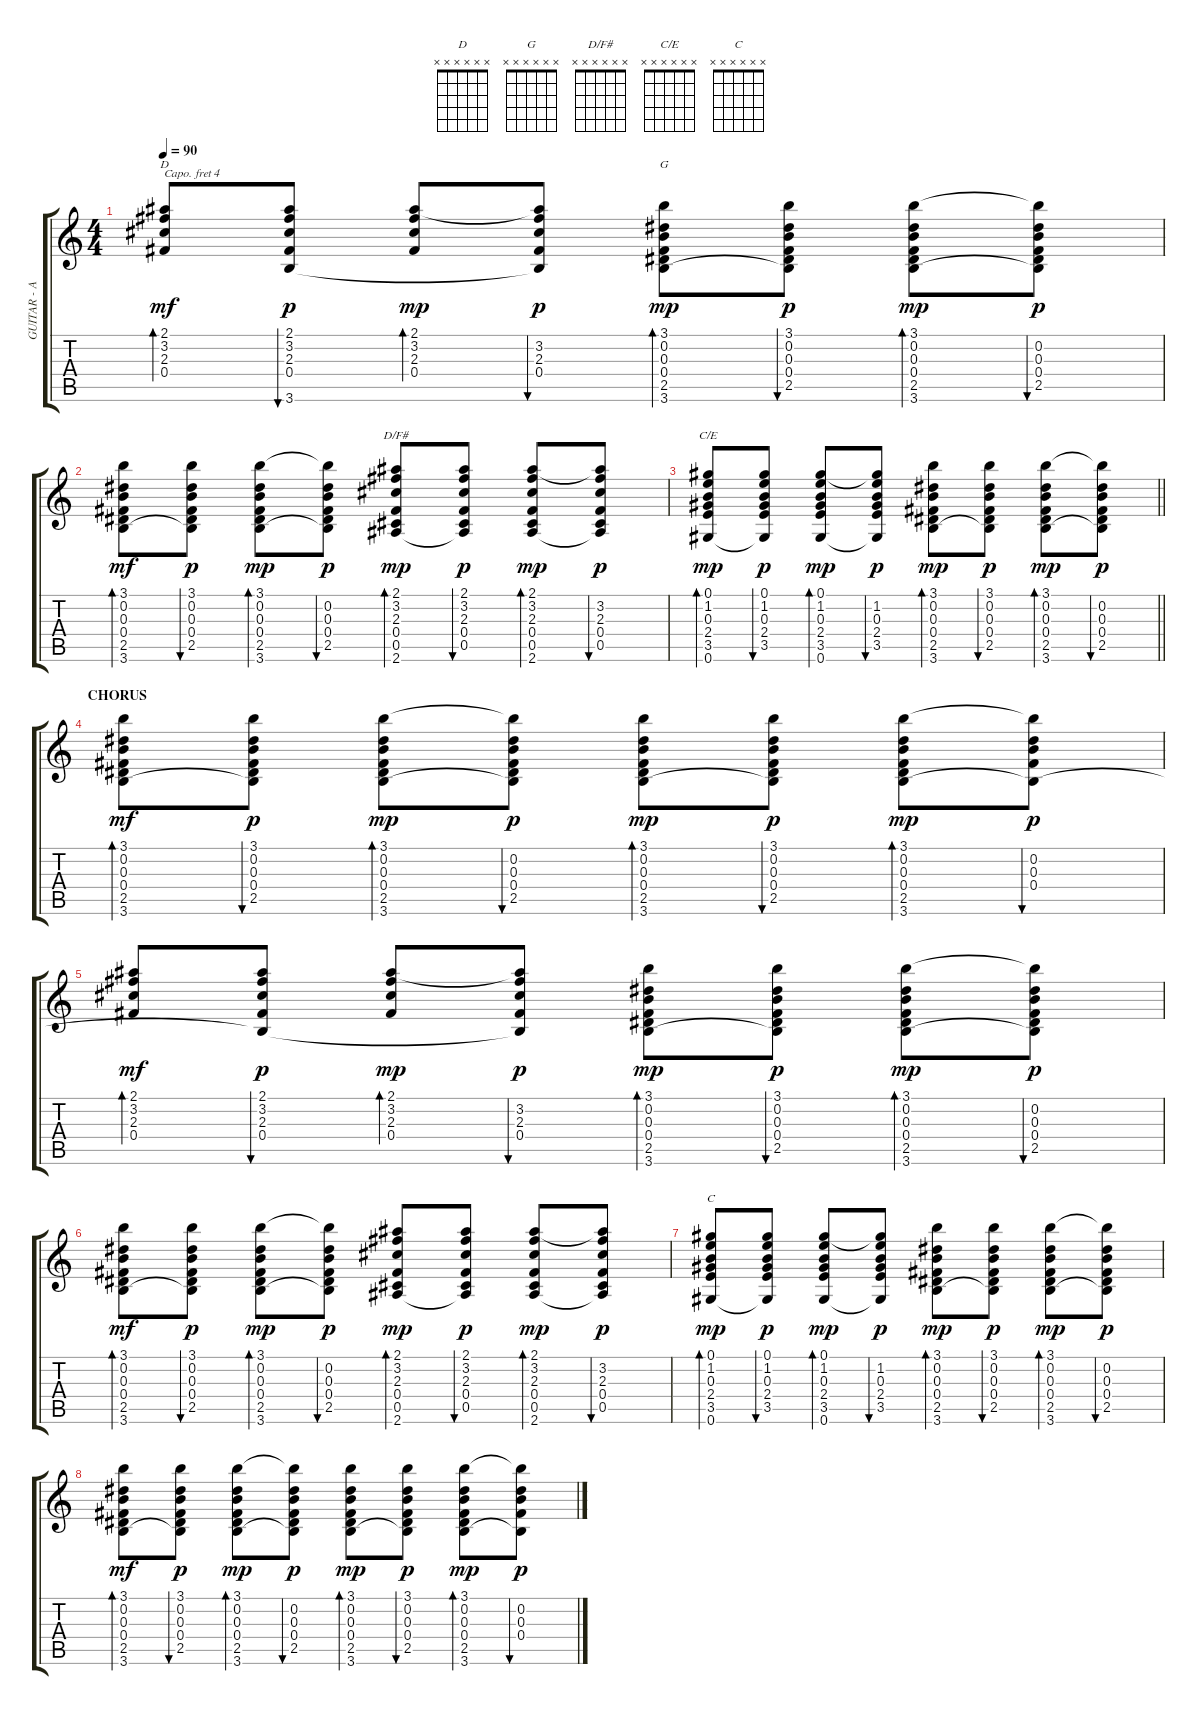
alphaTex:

\track ("GUITAR - Acoustic" "GUITAR - A") {instrument acousticguitarsteel}
\staff {score tabs}
\capo 4
\tuning (E4 B3 G3 D3 A2 E2) {hide}
\chord ("D" x x x x x x)
\chord ("G" x x x x x x)
\chord ("D/F#" x x x x x x)
\chord ("C/E" x x x x x x)
\chord ("C" x x x x x x)
\ts (4 4)
\tempo 90
\clef g2
\ks c
(2.1 3.2 2.3 0.4).8{bd 30 ch "D" dy mf} (2.1 3.2 2.3 0.4 3.6{t}).8{bu 30 dy p} (2.1 3.2 2.3 0.4).8{bd 30 dy mp} (2.1{t} 3.2 2.3 0.4 3.6{t}).8{bu 30 dy p} (3.1 0.2 0.3 0.4 2.5 3.6).8{bd 30 ch "G" dy mp} (3.1 0.2 0.3 0.4 2.5 3.6{t}).8{bu 30 dy p} (3.1 0.2 0.3 0.4 2.5 3.6).8{bd 30 dy mp} (3.1{t} 0.2 0.3 0.4 2.5 3.6{t}).8{bu 30 dy p} |
(3.1 0.2 0.3 0.4 2.5 3.6).8{bd 30 dy mf} (3.1 0.2 0.3 0.4 2.5 3.6{t}).8{bu 30 dy p} (3.1 0.2 0.3 0.4 2.5 3.6).8{bd 30 dy mp} (3.1{t} 0.2 0.3 0.4 2.5 3.6{t}).8{bu 30 dy p} (2.1 3.2 2.3 0.4 0.5 2.6).8{bd 30 ch "D/F#" dy mp} (2.1 3.2 2.3 0.4 0.5 2.6{t}).8{bu 30 dy p} (2.1 3.2 2.3 0.4 0.5 2.6).8{bd 30 dy mp} (2.1{t} 3.2 2.3 0.4 0.5 2.6{t}).8{bu 30 dy p} |
\barLineRight lightlight
(0.1 1.2 0.3 2.4 3.5 0.6).8{bd 30 ch "C/E" dy mp} (0.1 1.2 0.3 2.4 3.5 0.6{t}).8{bu 30 dy p} (0.1 1.2 0.3 2.4 3.5 0.6).8{bd 30 dy mp} (0.1{t} 1.2 0.3 2.4 3.5 0.6{t}).8{bu 30 dy p} (3.1 0.2 0.3 0.4 2.5 3.6).8{bd 30 dy mp} (3.1 0.2 0.3 0.4 2.5 3.6{t}).8{bu 30 dy p} (3.1 0.2 0.3 0.4 2.5 3.6).8{bd 30 dy mp} (3.1{t} 0.2 0.3 0.4 2.5 3.6{t}).8{bu 30 dy p} |
\section ("" "CHORUS")
(3.1 0.2 0.3 0.4 2.5 3.6).8{bd 30 dy mf} (3.1 0.2 0.3 0.4 2.5 3.6{t}).8{bu 30 dy p} (3.1 0.2 0.3 0.4 2.5 3.6).8{bd 30 dy mp} (3.1{t} 0.2 0.3 0.4 2.5 3.6{t}).8{bu 30 dy p} (3.1 0.2 0.3 0.4 2.5 3.6).8{bd 30 dy mp} (3.1 0.2 0.3 0.4 2.5 3.6{t}).8{bu 30 dy p} (3.1 0.2 0.3 0.4 2.5 3.6).8{bd 30 dy mp} (3.1{t} 0.2 0.3 0.4 3.6{t}).8{bu 30 dy p} |
(2.1 3.2 2.3 0.4).8{bd 30 dy mf} (2.1 3.2 2.3 0.4 3.6{t}).8{bu 30 dy p} (2.1 3.2 2.3 0.4).8{bd 30 dy mp} (2.1{t} 3.2 2.3 0.4 3.6{t}).8{bu 30 dy p} (3.1 0.2 0.3 0.4 2.5 3.6).8{bd 30 dy mp} (3.1 0.2 0.3 0.4 2.5 3.6{t}).8{bu 30 dy p} (3.1 0.2 0.3 0.4 2.5 3.6).8{bd 30 dy mp} (3.1{t} 0.2 0.3 0.4 2.5 3.6{t}).8{bu 30 dy p} |
(3.1 0.2 0.3 0.4 2.5 3.6).8{bd 30 dy mf} (3.1 0.2 0.3 0.4 2.5 3.6{t}).8{bu 30 dy p} (3.1 0.2 0.3 0.4 2.5 3.6).8{bd 30 dy mp} (3.1{t} 0.2 0.3 0.4 2.5 3.6{t}).8{bu 30 dy p} (2.1 3.2 2.3 0.4 0.5 2.6).8{bd 30 dy mp} (2.1 3.2 2.3 0.4 0.5 2.6{t}).8{bu 30 dy p} (2.1 3.2 2.3 0.4 0.5 2.6).8{bd 30 dy mp} (2.1{t} 3.2 2.3 0.4 0.5 2.6{t}).8{bu 30 dy p} |
(0.1 1.2 0.3 2.4 3.5 0.6).8{bd 30 ch "C" dy mp} (0.1 1.2 0.3 2.4 3.5 0.6{t}).8{bu 30 dy p} (0.1 1.2 0.3 2.4 3.5 0.6).8{bd 30 dy mp} (0.1{t} 1.2 0.3 2.4 3.5 0.6{t}).8{bu 30 dy p} (3.1 0.2 0.3 0.4 2.5 3.6).8{bd 30 dy mp} (3.1 0.2 0.3 0.4 2.5 3.6{t}).8{bu 30 dy p} (3.1 0.2 0.3 0.4 2.5 3.6).8{bd 30 dy mp} (3.1{t} 0.2 0.3 0.4 2.5 3.6{t}).8{bu 30 dy p} |
(3.1 0.2 0.3 0.4 2.5 3.6).8{bd 30 dy mf} (3.1 0.2 0.3 0.4 2.5 3.6{t}).8{bu 30 dy p} (3.1 0.2 0.3 0.4 2.5 3.6).8{bd 30 dy mp} (3.1{t} 0.2 0.3 0.4 2.5 3.6{t}).8{bu 30 dy p} (3.1 0.2 0.3 0.4 2.5 3.6).8{bd 30 dy mp} (3.1 0.2 0.3 0.4 2.5 3.6{t}).8{bu 30 dy p} (3.1 0.2 0.3 0.4 2.5 3.6).8{bd 30 dy mp} (3.1{t} 0.2 0.3 0.4 3.6{t}).8{bu 30 dy p}
